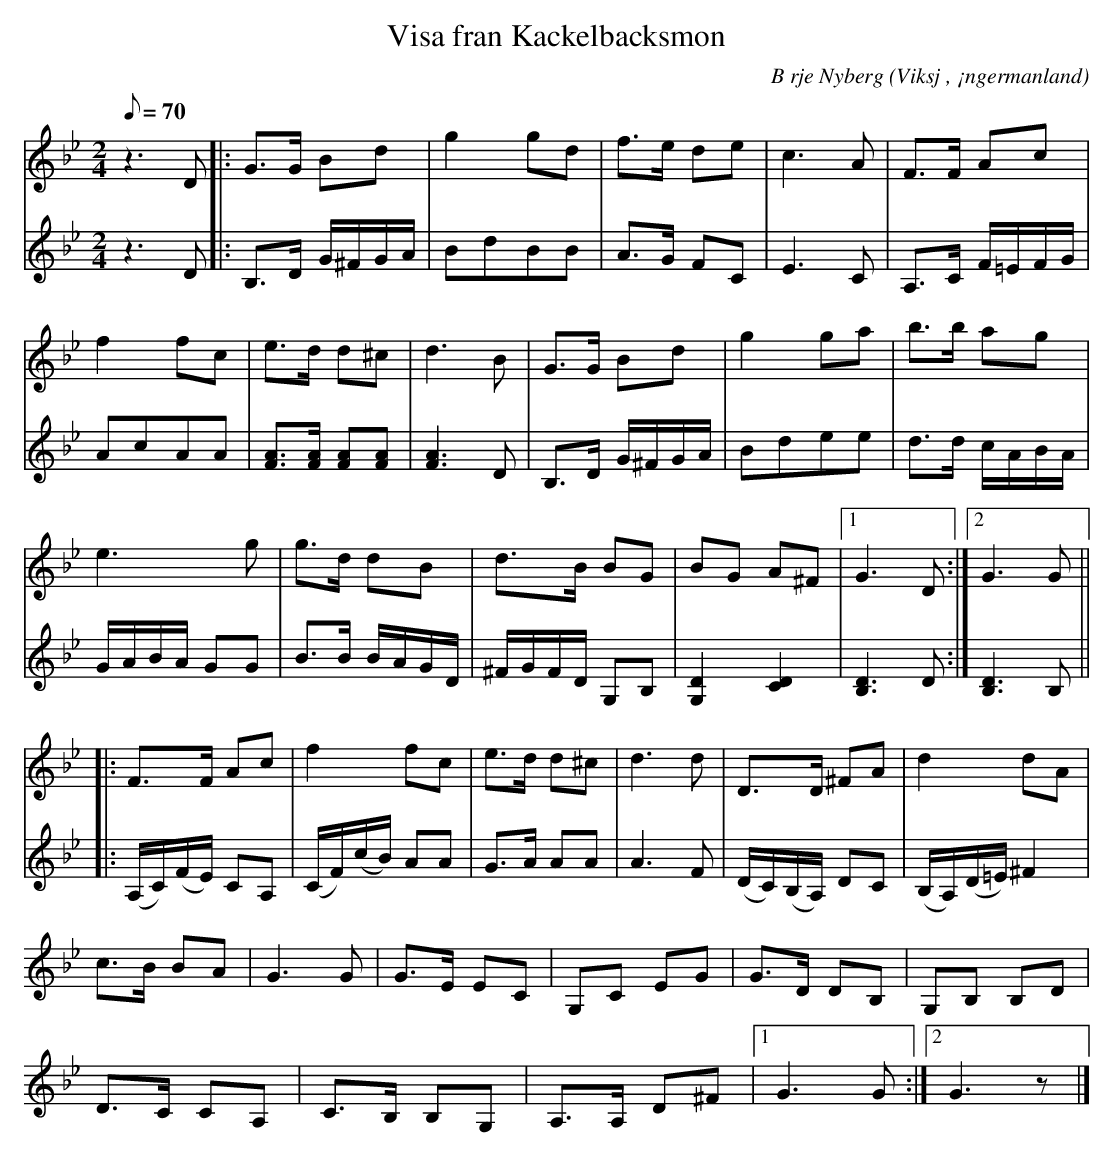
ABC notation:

X:1
T:Visa fran Kackelbacksmon
C:B rje Nyberg
O:Viksj , ¡ngermanland
M:2/4
L:1/8
Q:70
K:Gm
V:1
z2> D2|: G>G Bd | g2 gd | f>e de | c2>A2 | F>F Ac |
f2 fc | e>d d^c | d2>B2 | G>G Bd |g2 ga | b>b ag |
e2> g2 | g>d dB |d>B BG |BG A^F |1 G2> D2 :|2 G2> G2 ||
|: F>F Ac | f2 fc | e>d d^c | d2>d2 | D>D ^FA | d2 dA |
c>B BA |G2> G2 | G>E EC | G,C EG | G>D DB, | G,B, B,D |
D>C CA, | C>B, B,G, | A,>A, D^F |1 G2> G2 :|2 G2> z2 |]
V:2
z2> D2 |: B,>D G/2^F/2G/2A/2 | BdBB | A>G FC | E2>C2 | A,>C F/2=E/2F/2G/2 |
AcAA | [AF]>[AF] [AF][AF] | [A2F2]> D2 | B,>D G/2^F/2G/2A/2 | Bdee | d>d c/2A/2B/2A/2 |
G/2A/2B/2A/2 GG | B>B B/2A/2G/2D/2 | ^F/2G/2F/2D/2 G,B, | [G,2D2] [C2D2] | [D2B,2]> D2 :| [D2B,2]> B,2 ||
|: (A,/2C/2)(F/2E/2) CA, | (C/2F/2)(c/2B/2) AA | G>A AA | A2> F2 | (D/2C/2)(B,/2A,/2) DC | (B,/2A,/2)(D/2=E/2) ^F2 |
